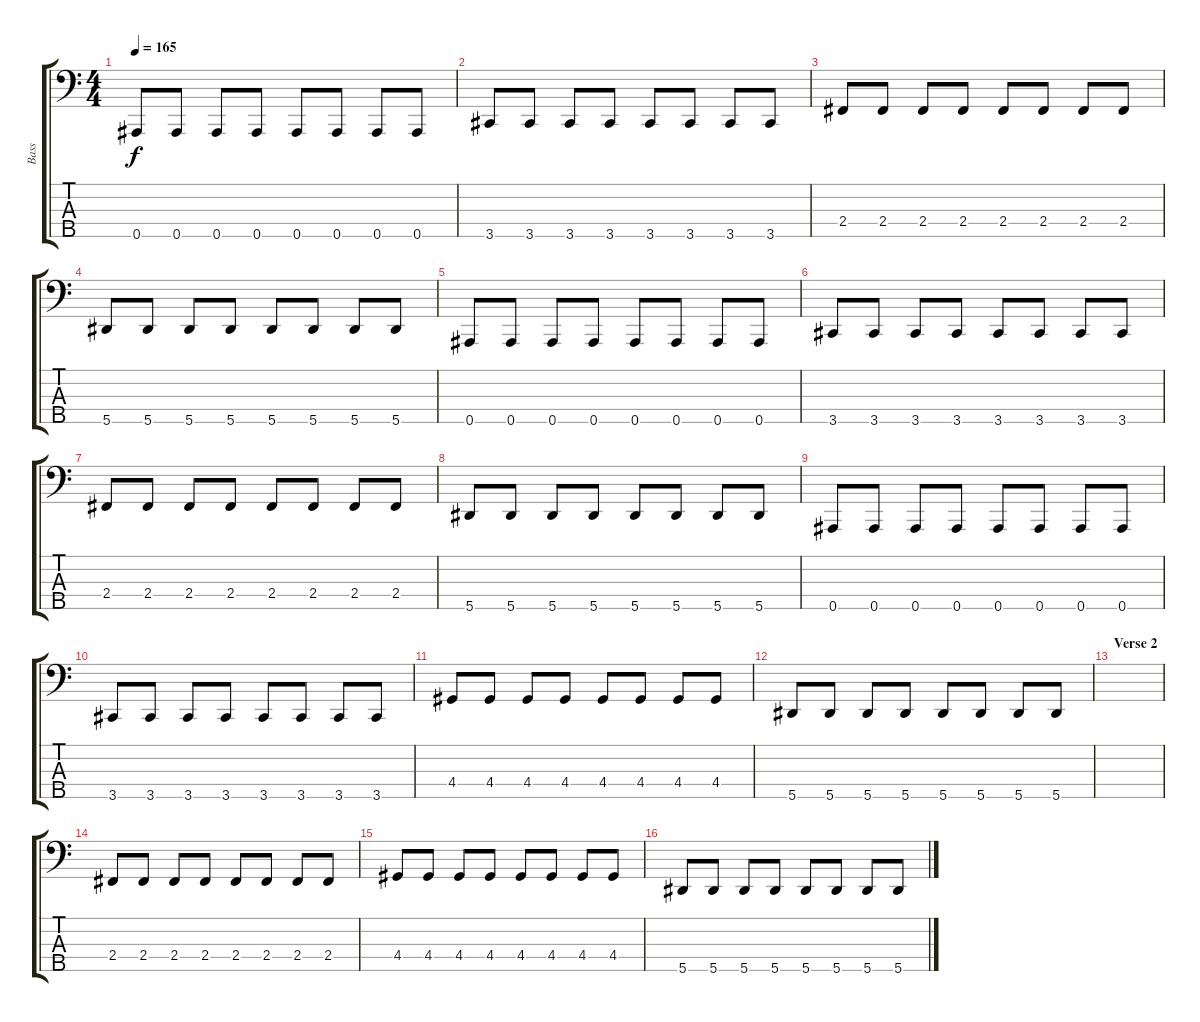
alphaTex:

\track ("Bass" "Bass") {instrument electricbassfinger}
\staff {score tabs}
\tuning (G2 D2 A1 E1 Bb0) {hide}
\ts (4 4)
\tempo 165
\clef f4
\ks c
0.5.8{dy f volume 13} 0.5.8 0.5.8 0.5.8 0.5.8 0.5.8 0.5.8 0.5.8 |
3.5.8 3.5.8 3.5.8 3.5.8 3.5.8 3.5.8 3.5.8 3.5.8 |
2.4.8 2.4.8 2.4.8 2.4.8 2.4.8 2.4.8 2.4.8 2.4.8 |
5.5.8 5.5.8 5.5.8 5.5.8 5.5.8 5.5.8 5.5.8 5.5.8 |
0.5.8{volume 13} 0.5.8 0.5.8 0.5.8 0.5.8 0.5.8 0.5.8 0.5.8 |
3.5.8 3.5.8 3.5.8 3.5.8 3.5.8 3.5.8 3.5.8 3.5.8 |
2.4.8 2.4.8 2.4.8 2.4.8 2.4.8 2.4.8 2.4.8 2.4.8 |
5.5.8 5.5.8 5.5.8 5.5.8 5.5.8 5.5.8 5.5.8 5.5.8 |
0.5.8{volume 13} 0.5.8 0.5.8 0.5.8 0.5.8 0.5.8 0.5.8 0.5.8 |
3.5.8 3.5.8 3.5.8 3.5.8 3.5.8 3.5.8 3.5.8 3.5.8 |
4.4.8 4.4.8 4.4.8 4.4.8 4.4.8 4.4.8 4.4.8 4.4.8 |
5.5.8 5.5.8 5.5.8 5.5.8 5.5.8 5.5.8 5.5.8 5.5.8 |
\section ("" "Verse 2")
|
2.4.8 2.4.8 2.4.8 2.4.8 2.4.8 2.4.8 2.4.8 2.4.8 |
4.4.8 4.4.8 4.4.8 4.4.8 4.4.8 4.4.8 4.4.8 4.4.8 |
5.5.8 5.5.8 5.5.8 5.5.8 5.5.8 5.5.8 5.5.8 5.5.8
